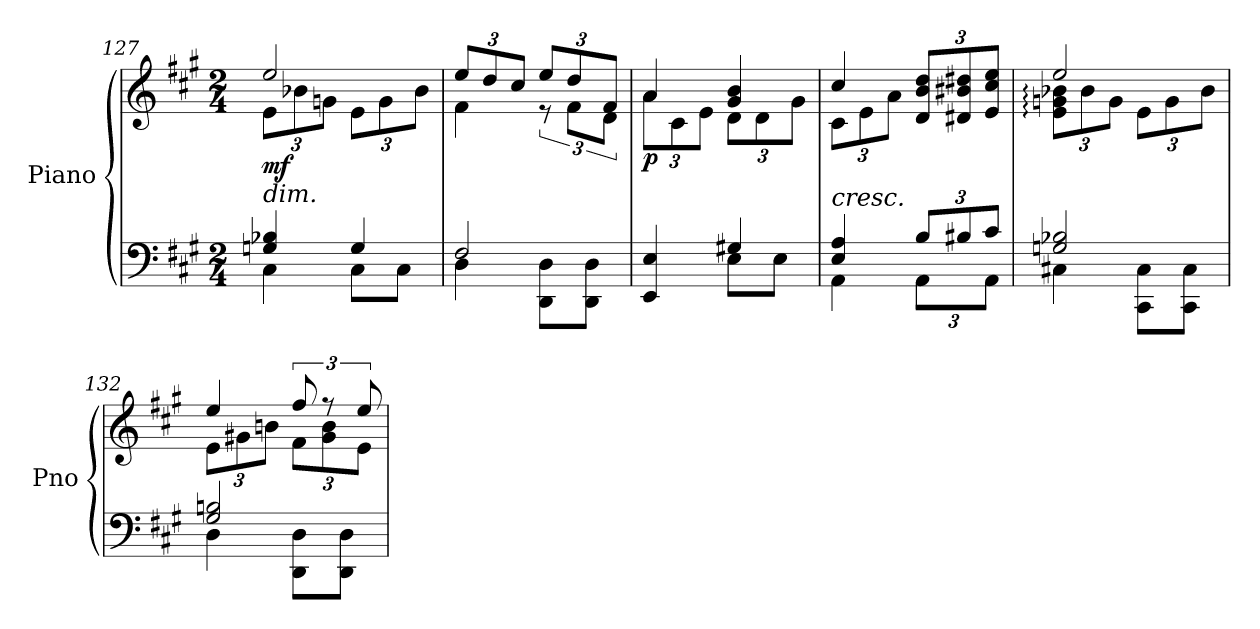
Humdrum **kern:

**kern	**kern	**dynam
*part1	*part1	*part1
*staff2	*staff1	*staff1/2
*I"Piano	*	*
*I'Pno	*	*
!!LO:LB:g=z
*clefF4	*clefG2	*
*k[f#c#g#]	*k[f#c#g#]	*
*M2/4	*M2/4	*
=127	=127	=127
*^	*^	*
*	*	*	*Xbrackettup	*
!LO:TX:a:i:t=dim.	!	!	!	!
!	!	!	!	!LO:DY:b
4Gn/ 4B-X/	4C#\	2ee/	12e\L	mf
.	.	.	12b-X\	.
.	.	.	12gn\J	.
4G/	8C#\L	.	12e\L	.
.	.	.	12g\	.
.	8C#\J	.	.	.
.	.	.	12b-\J	.
=128	=128	=128	=128	=128
2F#/	4D\	12ee/L	4f#\	.
.	.	12dd/	.	.
.	.	12cc#/J	.	.
*	*	*	*brackettup	*
.	8DD\ 8D\L	12ee/L	12r	.
.	.	12dd/	12f#\L	.
.	8DD\ 8D\J	.	.	.
.	.	12f#/J	12d\J	.
=129	=129	=129	=129	=129
*	*	*	*Xbrackettup	*
!	!	!	!	!LO:DY:b
4EE/ 4E/	4ryy	4a/	12a\L	p
.	.	.	12c#\	.
.	.	.	12e\J	.
4G#X/	8E\L	4g#/ 4b/	12d\L	.
.	.	.	12d\	.
.	8E\J	.	.	.
.	.	.	12g#\J	.
=130	=130	=130	=130	=130
!LO:TX:a:i:t=cresc.	!	!	!	!
4E/ 4A/	4AA\	4cc#/	12c#\L	.
.	.	.	12e\	.
.	.	.	12a\J	.
*Xbrackettup	*brackettup	*	*	*
12B/L	12AA\L	12d/ 12b/ 12dd/L	4reyy	.
12B#X/	12ryy	12d#X/ 12b#X/ 12dd#X/	.	.
12c#/J	12AA\J	12e/ 12cc#/ 12ee/J	.	.
=131	=131	=131	=131	=131
2Gn/ 2B-X/	4C#X\	2ee/	12e\: 12gn\: 12b-X\:L	.
.	.	.	12b-\	.
.	.	.	12g\J	.
.	8CC#\ 8C#\L	.	12e\L	.
.	.	.	12g\	.
.	8CC#\ 8C#\J	.	.	.
.	.	.	12b-\J	.
=132	=132	=132	=132	=132
2G#/ 2Bn/	4D\	4ee/	12e\L	.
.	.	.	12g#X\	.
.	.	.	12bn\J	.
*	*	*brackettup	*Xbrackettup	*
.	8DD\ 8D\L	12ff#/	12f#:\L	.
.	.	12r	12g#\ 12b\	.
.	8DD\ 8D\J	.	.	.
.	.	12ee/	12e\J	.
*v	*v	*	*	*
*	*v	*v	*
=	=	=
*-	*-	*-
